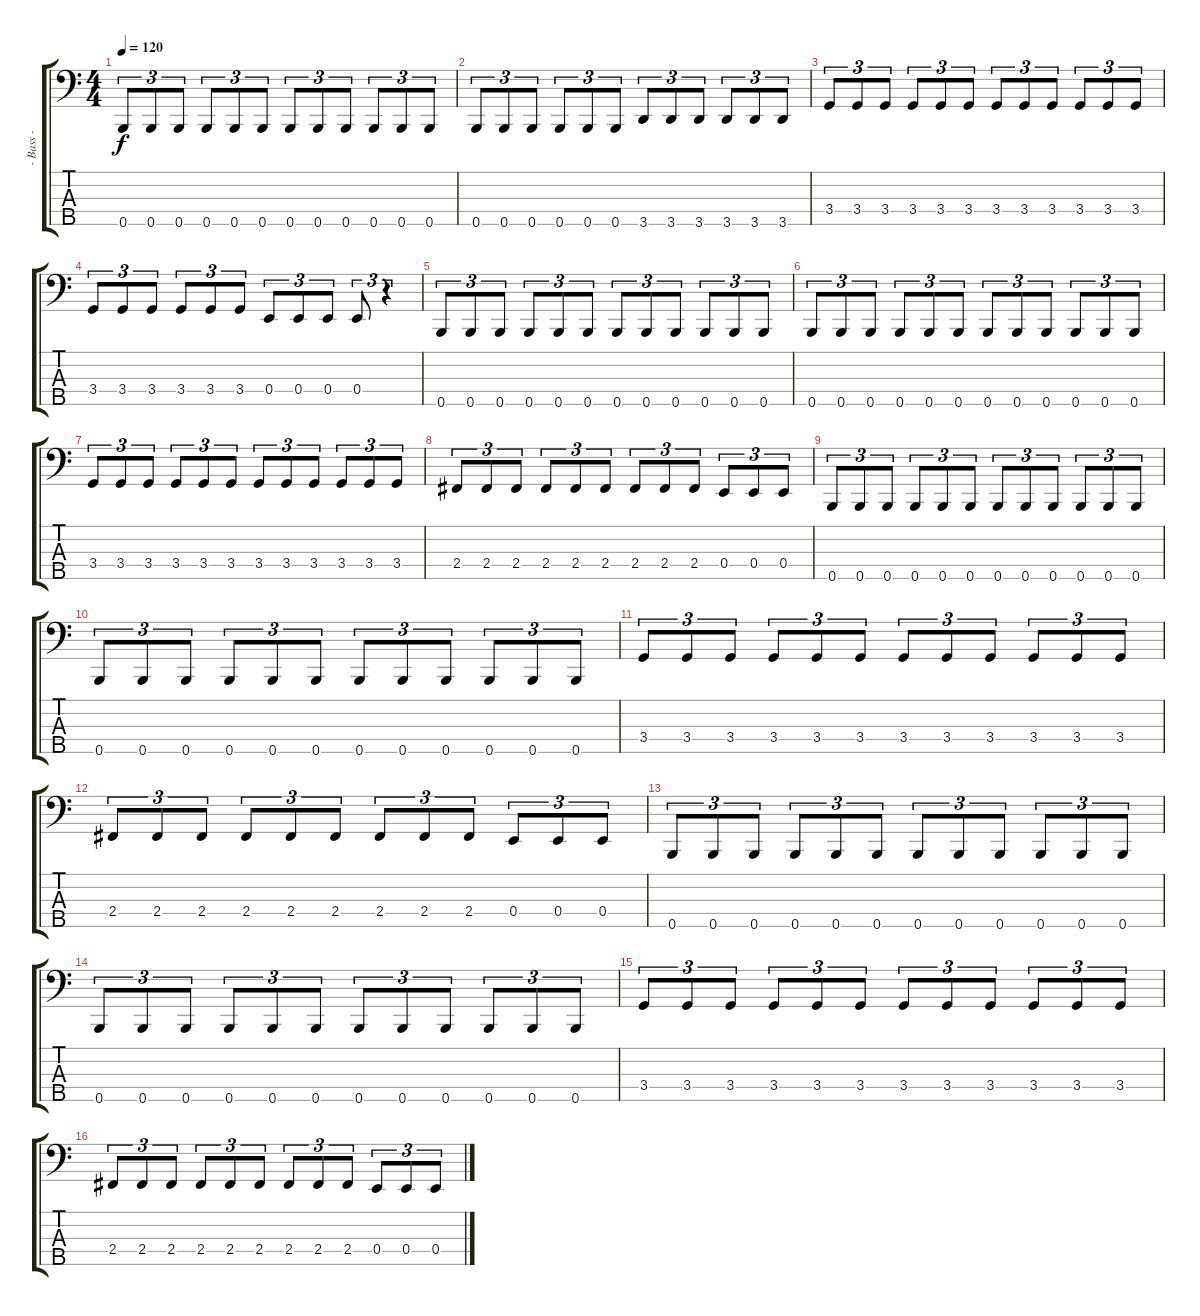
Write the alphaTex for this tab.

\track ("- Bass -" "- Bass -") {instrument electricbasspick}
\staff {score tabs}
\tuning (G2 D2 A1 E1 B0) {hide}
\ts (4 4)
\tempo 120
\clef f4
\ks c
0.5.8{tu (3 2) dy f} 0.5.8{tu (3 2)} 0.5.8{tu (3 2)} 0.5.8{tu (3 2)} 0.5.8{tu (3 2)} 0.5.8{tu (3 2)} 0.5.8{tu (3 2)} 0.5.8{tu (3 2)} 0.5.8{tu (3 2)} 0.5.8{tu (3 2)} 0.5.8{tu (3 2)} 0.5.8{tu (3 2)} |
0.5.8{tu (3 2)} 0.5.8{tu (3 2)} 0.5.8{tu (3 2)} 0.5.8{tu (3 2)} 0.5.8{tu (3 2)} 0.5.8{tu (3 2)} 3.5.8{tu (3 2)} 3.5.8{tu (3 2)} 3.5.8{tu (3 2)} 3.5.8{tu (3 2)} 3.5.8{tu (3 2)} 3.5.8{tu (3 2)} |
3.4.8{tu (3 2)} 3.4.8{tu (3 2)} 3.4.8{tu (3 2)} 3.4.8{tu (3 2)} 3.4.8{tu (3 2)} 3.4.8{tu (3 2)} 3.4.8{tu (3 2)} 3.4.8{tu (3 2)} 3.4.8{tu (3 2)} 3.4.8{tu (3 2)} 3.4.8{tu (3 2)} 3.4.8{tu (3 2)} |
3.4.8{tu (3 2)} 3.4.8{tu (3 2)} 3.4.8{tu (3 2)} 3.4.8{tu (3 2)} 3.4.8{tu (3 2)} 3.4.8{tu (3 2)} 0.4.8{tu (3 2)} 0.4.8{tu (3 2)} 0.4.8{tu (3 2)} 0.4.8{tu (3 2)} r.4{tu (3 2)} |
0.5.8{tu (3 2)} 0.5.8{tu (3 2)} 0.5.8{tu (3 2)} 0.5.8{tu (3 2)} 0.5.8{tu (3 2)} 0.5.8{tu (3 2)} 0.5.8{tu (3 2)} 0.5.8{tu (3 2)} 0.5.8{tu (3 2)} 0.5.8{tu (3 2)} 0.5.8{tu (3 2)} 0.5.8{tu (3 2)} |
0.5.8{tu (3 2)} 0.5.8{tu (3 2)} 0.5.8{tu (3 2)} 0.5.8{tu (3 2)} 0.5.8{tu (3 2)} 0.5.8{tu (3 2)} 0.5.8{tu (3 2)} 0.5.8{tu (3 2)} 0.5.8{tu (3 2)} 0.5.8{tu (3 2)} 0.5.8{tu (3 2)} 0.5.8{tu (3 2)} |
3.4.8{tu (3 2)} 3.4.8{tu (3 2)} 3.4.8{tu (3 2)} 3.4.8{tu (3 2)} 3.4.8{tu (3 2)} 3.4.8{tu (3 2)} 3.4.8{tu (3 2)} 3.4.8{tu (3 2)} 3.4.8{tu (3 2)} 3.4.8{tu (3 2)} 3.4.8{tu (3 2)} 3.4.8{tu (3 2)} |
2.4.8{tu (3 2)} 2.4.8{tu (3 2)} 2.4.8{tu (3 2)} 2.4.8{tu (3 2)} 2.4.8{tu (3 2)} 2.4.8{tu (3 2)} 2.4.8{tu (3 2)} 2.4.8{tu (3 2)} 2.4.8{tu (3 2)} 0.4.8{tu (3 2)} 0.4.8{tu (3 2)} 0.4.8{tu (3 2)} |
0.5.8{tu (3 2)} 0.5.8{tu (3 2)} 0.5.8{tu (3 2)} 0.5.8{tu (3 2)} 0.5.8{tu (3 2)} 0.5.8{tu (3 2)} 0.5.8{tu (3 2)} 0.5.8{tu (3 2)} 0.5.8{tu (3 2)} 0.5.8{tu (3 2)} 0.5.8{tu (3 2)} 0.5.8{tu (3 2)} |
0.5.8{tu (3 2)} 0.5.8{tu (3 2)} 0.5.8{tu (3 2)} 0.5.8{tu (3 2)} 0.5.8{tu (3 2)} 0.5.8{tu (3 2)} 0.5.8{tu (3 2)} 0.5.8{tu (3 2)} 0.5.8{tu (3 2)} 0.5.8{tu (3 2)} 0.5.8{tu (3 2)} 0.5.8{tu (3 2)} |
3.4.8{tu (3 2)} 3.4.8{tu (3 2)} 3.4.8{tu (3 2)} 3.4.8{tu (3 2)} 3.4.8{tu (3 2)} 3.4.8{tu (3 2)} 3.4.8{tu (3 2)} 3.4.8{tu (3 2)} 3.4.8{tu (3 2)} 3.4.8{tu (3 2)} 3.4.8{tu (3 2)} 3.4.8{tu (3 2)} |
2.4.8{tu (3 2)} 2.4.8{tu (3 2)} 2.4.8{tu (3 2)} 2.4.8{tu (3 2)} 2.4.8{tu (3 2)} 2.4.8{tu (3 2)} 2.4.8{tu (3 2)} 2.4.8{tu (3 2)} 2.4.8{tu (3 2)} 0.4.8{tu (3 2)} 0.4.8{tu (3 2)} 0.4.8{tu (3 2)} |
0.5.8{tu (3 2)} 0.5.8{tu (3 2)} 0.5.8{tu (3 2)} 0.5.8{tu (3 2)} 0.5.8{tu (3 2)} 0.5.8{tu (3 2)} 0.5.8{tu (3 2)} 0.5.8{tu (3 2)} 0.5.8{tu (3 2)} 0.5.8{tu (3 2)} 0.5.8{tu (3 2)} 0.5.8{tu (3 2)} |
0.5.8{tu (3 2)} 0.5.8{tu (3 2)} 0.5.8{tu (3 2)} 0.5.8{tu (3 2)} 0.5.8{tu (3 2)} 0.5.8{tu (3 2)} 0.5.8{tu (3 2)} 0.5.8{tu (3 2)} 0.5.8{tu (3 2)} 0.5.8{tu (3 2)} 0.5.8{tu (3 2)} 0.5.8{tu (3 2)} |
3.4.8{tu (3 2)} 3.4.8{tu (3 2)} 3.4.8{tu (3 2)} 3.4.8{tu (3 2)} 3.4.8{tu (3 2)} 3.4.8{tu (3 2)} 3.4.8{tu (3 2)} 3.4.8{tu (3 2)} 3.4.8{tu (3 2)} 3.4.8{tu (3 2)} 3.4.8{tu (3 2)} 3.4.8{tu (3 2)} |
2.4.8{tu (3 2)} 2.4.8{tu (3 2)} 2.4.8{tu (3 2)} 2.4.8{tu (3 2)} 2.4.8{tu (3 2)} 2.4.8{tu (3 2)} 2.4.8{tu (3 2)} 2.4.8{tu (3 2)} 2.4.8{tu (3 2)} 0.4.8{tu (3 2)} 0.4.8{tu (3 2)} 0.4.8{tu (3 2)}
